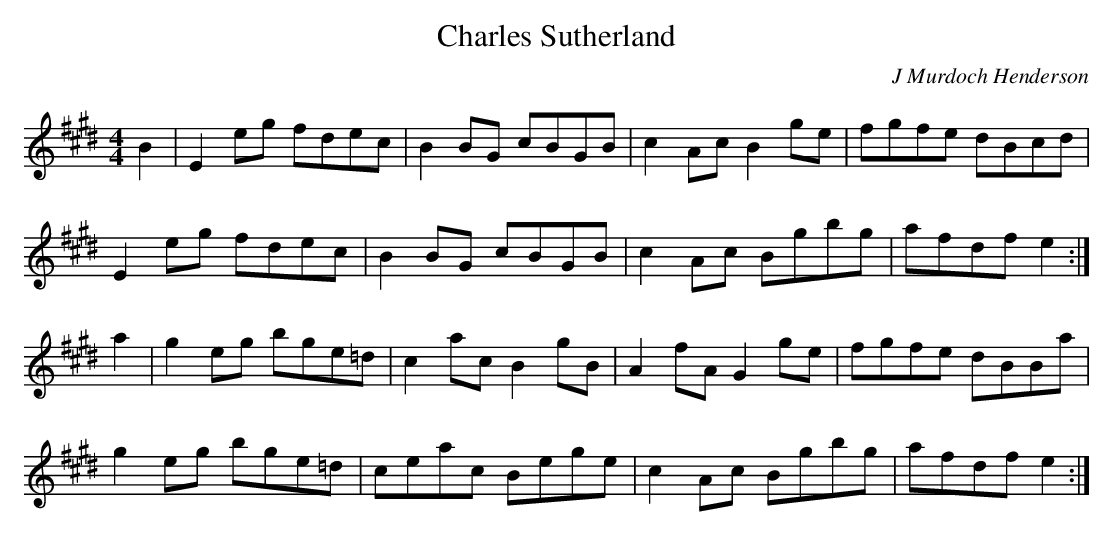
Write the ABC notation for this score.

X:1
T:Charles Sutherland
C:J Murdoch Henderson
M:4/4
L:1/8
K:E
B2|E2- eg fdec|B2 BG cBGB|c2 Ac B2 ge|fgfe dBcd|
E2- eg fdec|B2 BG cBGB|c2 Ac Bgbg|afdf e2:|
a2|g2 eg bge=d|c2 ac B2 gB|A2 fA G2 ge|fgfe dBBa|
g2 eg bge=d|ceac Bege|c2 Ac Bgbg|afdf e2:|
